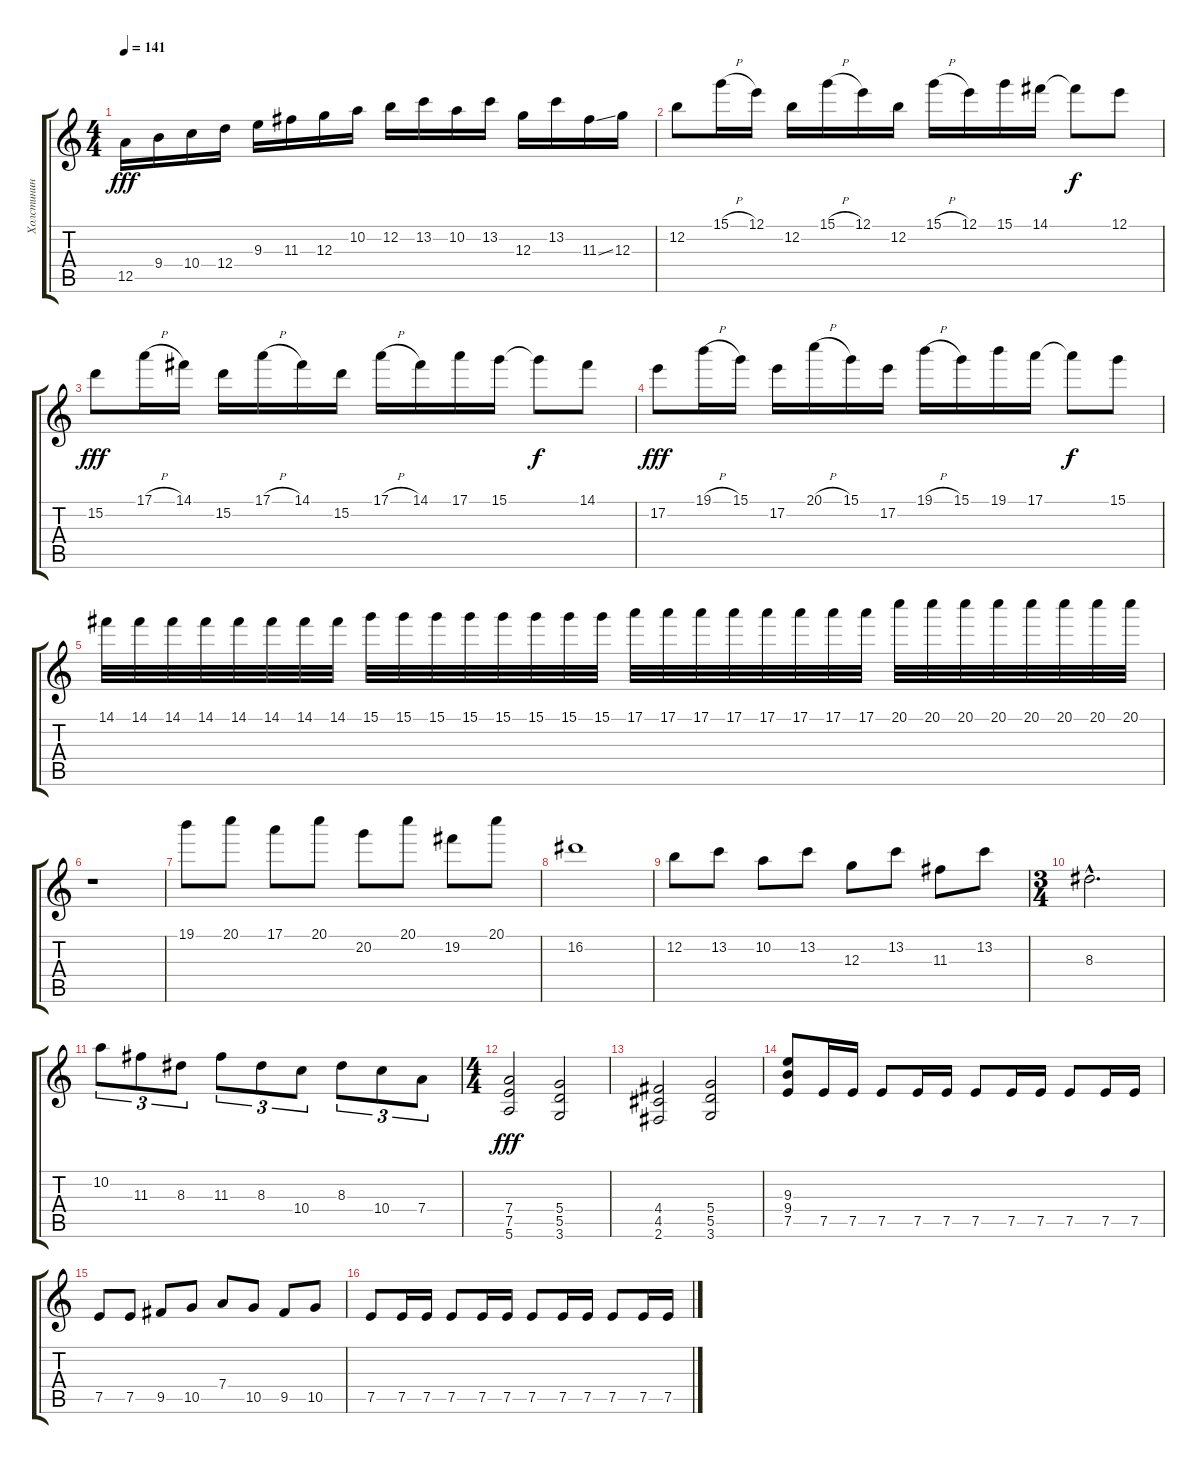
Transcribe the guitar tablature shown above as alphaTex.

\track ("Холстинин" "Холстинин") {instrument overdrivenguitar}
\staff {score tabs}
\tuning (E4 B3 G3 D3 A2 E2) {hide}
\ts (4 4)
\tempo 141
\clef g2
\ks c
12.5.16{dy fff} 9.4.16 10.4.16 12.4.16 9.3.16 11.3.16 12.3.16 10.2.16 12.2.16 13.2.16 10.2.16 13.2.16 12.3.16 13.2.16 11.3{ss}.16 12.3.16 |
12.2.8 15.1{h}.16 12.1.16 12.2.16 15.1{h}.16 12.1.16 12.2.16 15.1{h}.16 12.1.16 15.1.16 14.1.16 14.1{t}.8{dy f} 12.1.8 |
15.2.8{dy fff} 17.1{h}.16 14.1.16 15.2.16 17.1{h}.16 14.1.16 15.2.16 17.1{h}.16 14.1.16 17.1.16 15.1.16 15.1{t}.8{dy f} 14.1.8 |
17.2.8{dy fff} 19.1{h}.16 15.1.16 17.2.16 20.1{h}.16 15.1.16 17.2.16 19.1{h}.16 15.1.16 19.1.16 17.1.16 17.1{t}.8{dy f} 15.1.8 |
14.1.32{volume 16} 14.1.32 14.1.32 14.1.32 14.1.32 14.1.32 14.1.32 14.1.32 15.1.32 15.1.32 15.1.32 15.1.32 15.1.32 15.1.32 15.1.32 15.1.32 17.1.32 17.1.32 17.1.32 17.1.32 17.1.32 17.1.32 17.1.32 17.1.32 20.1.32 20.1.32 20.1.32 20.1.32 20.1.32 20.1.32 20.1.32 20.1.32 |
r.1{volume 10} |
19.1.8 20.1.8 17.1.8 20.1.8 20.2.8 20.1.8 19.2.8 20.1.8 |
16.2.1 |
12.2.8 13.2.8 10.2.8 13.2.8 12.3.8 13.2.8 11.3.8 13.2.8 |
\ts (3 4)
8.3{hac}.2{d} |
10.2.8{tu (3 2)} 11.3.8{tu (3 2)} 8.3.8{tu (3 2)} 11.3.8{tu (3 2)} 8.3.8{tu (3 2)} 10.4.8{tu (3 2)} 8.3.8{tu (3 2)} 10.4.8{tu (3 2)} 7.4.8{tu (3 2)} |
\ts (4 4)
(7.4 7.5 5.6).2{dy fff} (5.4 5.5 3.6).2 |
(4.4 4.5 2.6).2 (5.4 5.5 3.6).2 |
(9.3 9.4 7.5).8 7.5.16 7.5.16 7.5.8 7.5.16 7.5.16 7.5.8 7.5.16 7.5.16 7.5.8 7.5.16 7.5.16 |
7.5.8 7.5.8 9.5.8 10.5.8 7.4.8 10.5.8 9.5.8 10.5.8 |
7.5.8 7.5.16 7.5.16 7.5.8 7.5.16 7.5.16 7.5.8 7.5.16 7.5.16 7.5.8 7.5.16 7.5.16
